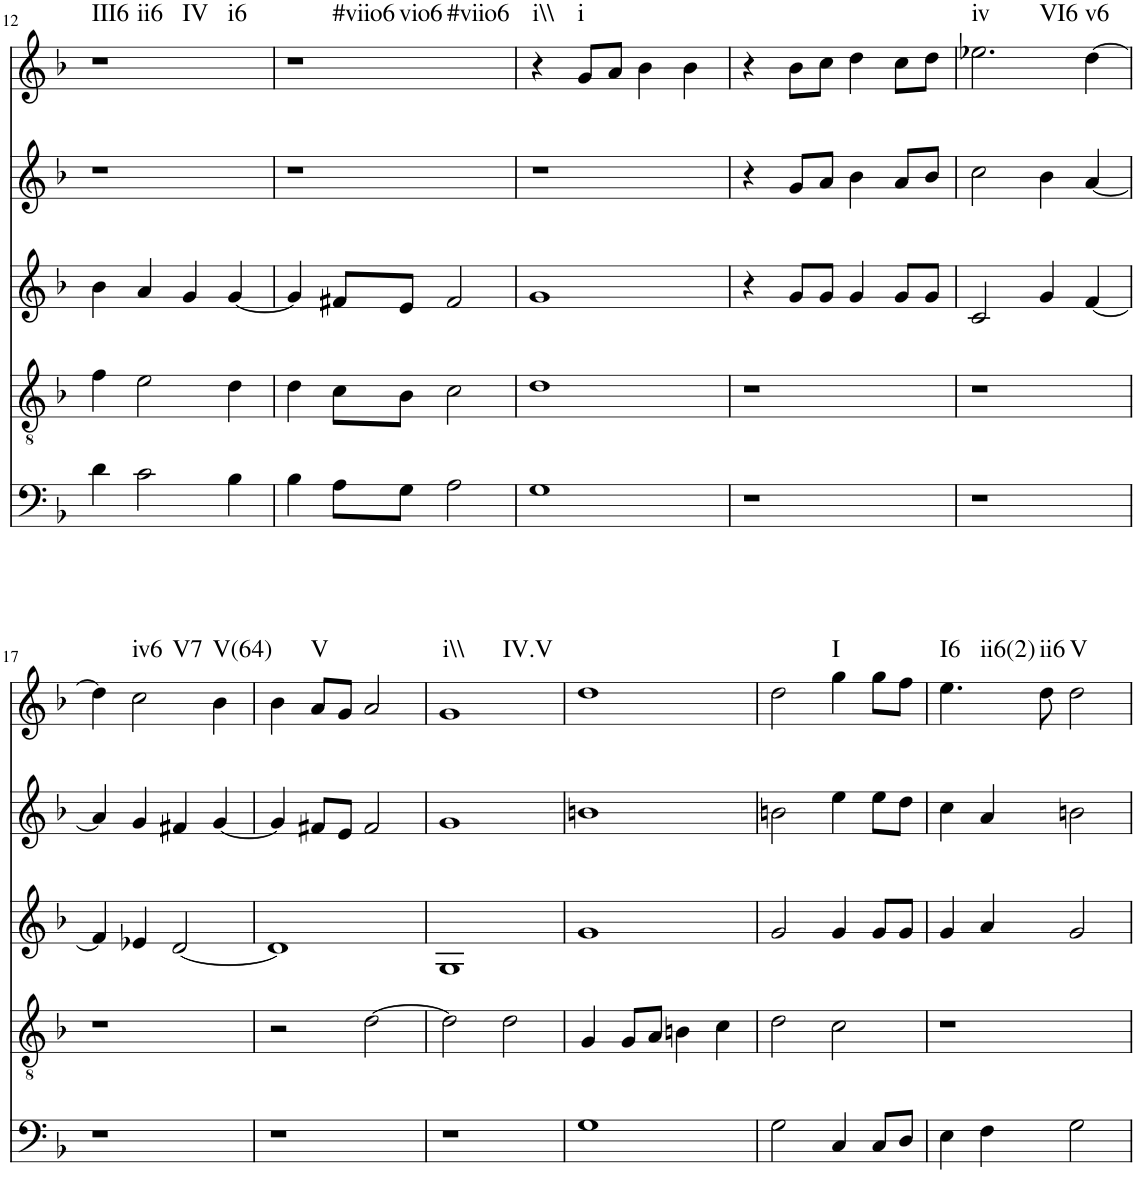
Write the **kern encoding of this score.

**kern	**kern	**kern	**kern	**kern	**harte
*part5	*part4	*part3	*part2	*part1	*part1
*staff5	*staff4	*staff3	*staff2	*staff1	*
*I"vox	*I"vox	*I"vox	*I"vox	*I"vox	*
!!LO:PB:g=z
*clefF4	*clefGv2	*clefG2	*clefG2	*clefG2	*
*k[b-]	*k[b-]	*k[b-]	*k[b-]	*k[b-]	*
*M4/4	*M4/4	*M4/4	*M4/4	*M4/4	*
=12	=12	=12	=12	=12	=12
!	!	!	!	!	!LO:H:n=1:kt=III6
!	!	!	!	!	!LO:H:n=2:kt=ii6
!	!	!	!	!	!LO:H:n=3:kt=IV
!	!	!	!	!	!LO:H:n=4:kt=i6
4d\	4f\	4b-\	1r	1r	N N N N
2c\	2e\	4a/	.	.	.
.	.	4g/	.	.	.
4B-\	4d\	[4g/	.	.	.
=13	=13	=13	=13	=13	=13
!	!	!	!	!	!LO:H:n=1:kt=#viio6
!	!	!	!	!	!LO:H:n=2:kt=vio6
!	!	!	!	!	!LO:H:n=3:kt=#viio6
4B-\	4d\	4g/]	1r	1r	N N N
8A\L	8c\L	8f#X/L	.	.	.
8G\J	8B-\J	8e/J	.	.	.
2A\	2c\	2f#/	.	.	.
=14	=14	=14	=14	=14	=14
!	!	!	!	!	!LO:H:kt=i\\
1G	1d	1g	1r	4r	N
!	!	!	!	!	!LO:H:kt=i
.	.	.	.	8g/L	N
.	.	.	.	8a/J	.
.	.	.	.	4b-\	.
.	.	.	.	4b-\	.
=15	=15	=15	=15	=15	=15
1r	1r	4r	4r	4r	.
.	.	8g/L	8g/L	8b-\L	.
.	.	8g/J	8a/J	8cc\J	.
.	.	4g/	4b-\	4dd\	.
.	.	8g/L	8a/L	8cc\L	.
.	.	8g/J	8b-/J	8dd\J	.
=16	=16	=16	=16	=16	=16
!	!	!	!	!	!LO:H:n=1:kt=iv
!	!	!	!	!	!LO:H:n=2:kt=VI6
1r	1r	2c/	2cc\	2.ee-X\	N N
.	.	4g/	4b-\	.	.
!	!	!	!	!	!LO:H:kt=v6
.	.	[4f/	[4a/	[4dd\	N
!!LO:LB:g=z
=17	=17	=17	=17	=17	=17
1r	1r	4f/]	4a/]	4dd\]	.
!	!	!	!	!	!LO:H:n=1:kt=iv6
!	!	!	!	!	!LO:H:n=2:kt=V7
.	.	4e-X/	4g/	2cc\	N N
.	.	[2d/	4f#X/	.	.
!	!	!	!	!	!LO:H:kt=V(64)
.	.	.	[4g/	4b-\	N
=18	=18	=18	=18	=18	=18
1r	2r	1d]	4g/]	4b-\	.
!	!	!	!	!	!LO:H:kt=V
.	.	.	8f#X/L	8a/L	N
.	.	.	8e/J	8g/J	.
.	[2d\	.	2f#/	2a/	.
=19	=19	=19	=19	=19	=19
!	!	!	!	!	!LO:H:n=1:kt=i\\
!	!	!	!	!	!LO:H:n=2:kt=IV.V
1r	2d\]	1G	1g	1g	N N
.	2d\	.	.	.	.
=20	=20	=20	=20	=20	=20
1G	4G/	1g	1bn	1dd	.
.	8G/L	.	.	.	.
.	8A/J	.	.	.	.
.	4Bn\	.	.	.	.
.	4c\	.	.	.	.
=21	=21	=21	=21	=21	=21
2G\	2d\	2g/	2bn\	2dd\	.
!	!	!	!	!	!LO:H:kt=I
4C/	2c\	4g/	4ee\	4gg\	N
8C/L	.	8g/L	8ee\L	8gg\L	.
8D/J	.	8g/J	8dd\J	8ff\J	.
=22	=22	=22	=22	=22	=22
!	!	!	!	!	!LO:H:n=1:kt=I6
!	!	!	!	!	!LO:H:n=2:kt=ii6(2)
4E\	1r	4g/	4cc\	4.ee\	N N
4F\	.	4a/	4a/	.	.
!	!	!	!	!	!LO:H:kt=ii6
.	.	.	.	8dd\	N
!	!	!	!	!	!LO:H:kt=V
2G\	.	2g/	2bn\	2dd\	N
=	=	=	=	=	=
*-	*-	*-	*-	*-	*-
